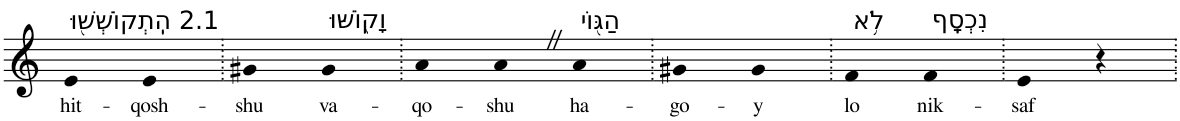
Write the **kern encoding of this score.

**kern	**text
*part1	*part1
*staff1	*staff1
*I"Piano	*
*I'Pno	*
*clefG2	*
*k[]	*
=1	=1
!LO:TX:a:t=2.1 הִֽתְקוֹשְׁשׁ֖וּ	!
!	!LO:LY:b
4e	hit-
!	!LO:LY:b
4e	-qosh-
=2.	=2.
!	!LO:LY:b
4g#X	-shu
!LO:TX:a:t=וָק֑וֹשּׁוּ	!
!	!LO:LY:b
4g#	va-
=3.	=3.
!	!LO:LY:b
4a	-qo-
!	!LO:LY:b
4aZ	-shu
!LO:TX:a:t=הַגּ֖וֹי	!
!	!LO:LY:b
4a	ha-
=4.	=4.
!	!LO:LY:b
4g#X	-go-
!	!LO:LY:b
4g#	-y
=5.	=5.
!LO:TX:a:t=לֹ֥א	!
!	!LO:LY:b
4f	lo
!LO:TX:a:t=נִכְסָֽף	!
!	!LO:LY:b
4f	nik-
=6.	=6.
!	!LO:LY:b
4e	-saf
4r	.
=.	=.
*-	*-
